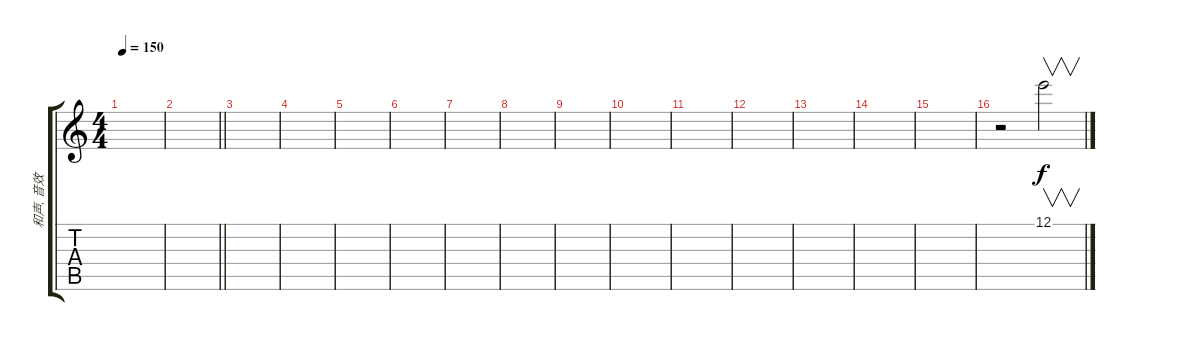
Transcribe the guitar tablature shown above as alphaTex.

\track ("和声, 音效" "和声, 音效") {instrument overdrivenguitar}
\staff {score tabs}
\tuning (E4 B3 G3 D3 A2 E2) {hide}
\ts (4 4)
\tempo 150
\clef g2
\ks c
|
\barLineRight lightlight
|
|
|
|
|
|
|
|
|
|
|
|
|
|
r.2 12.1.2{v instrument seashore}
